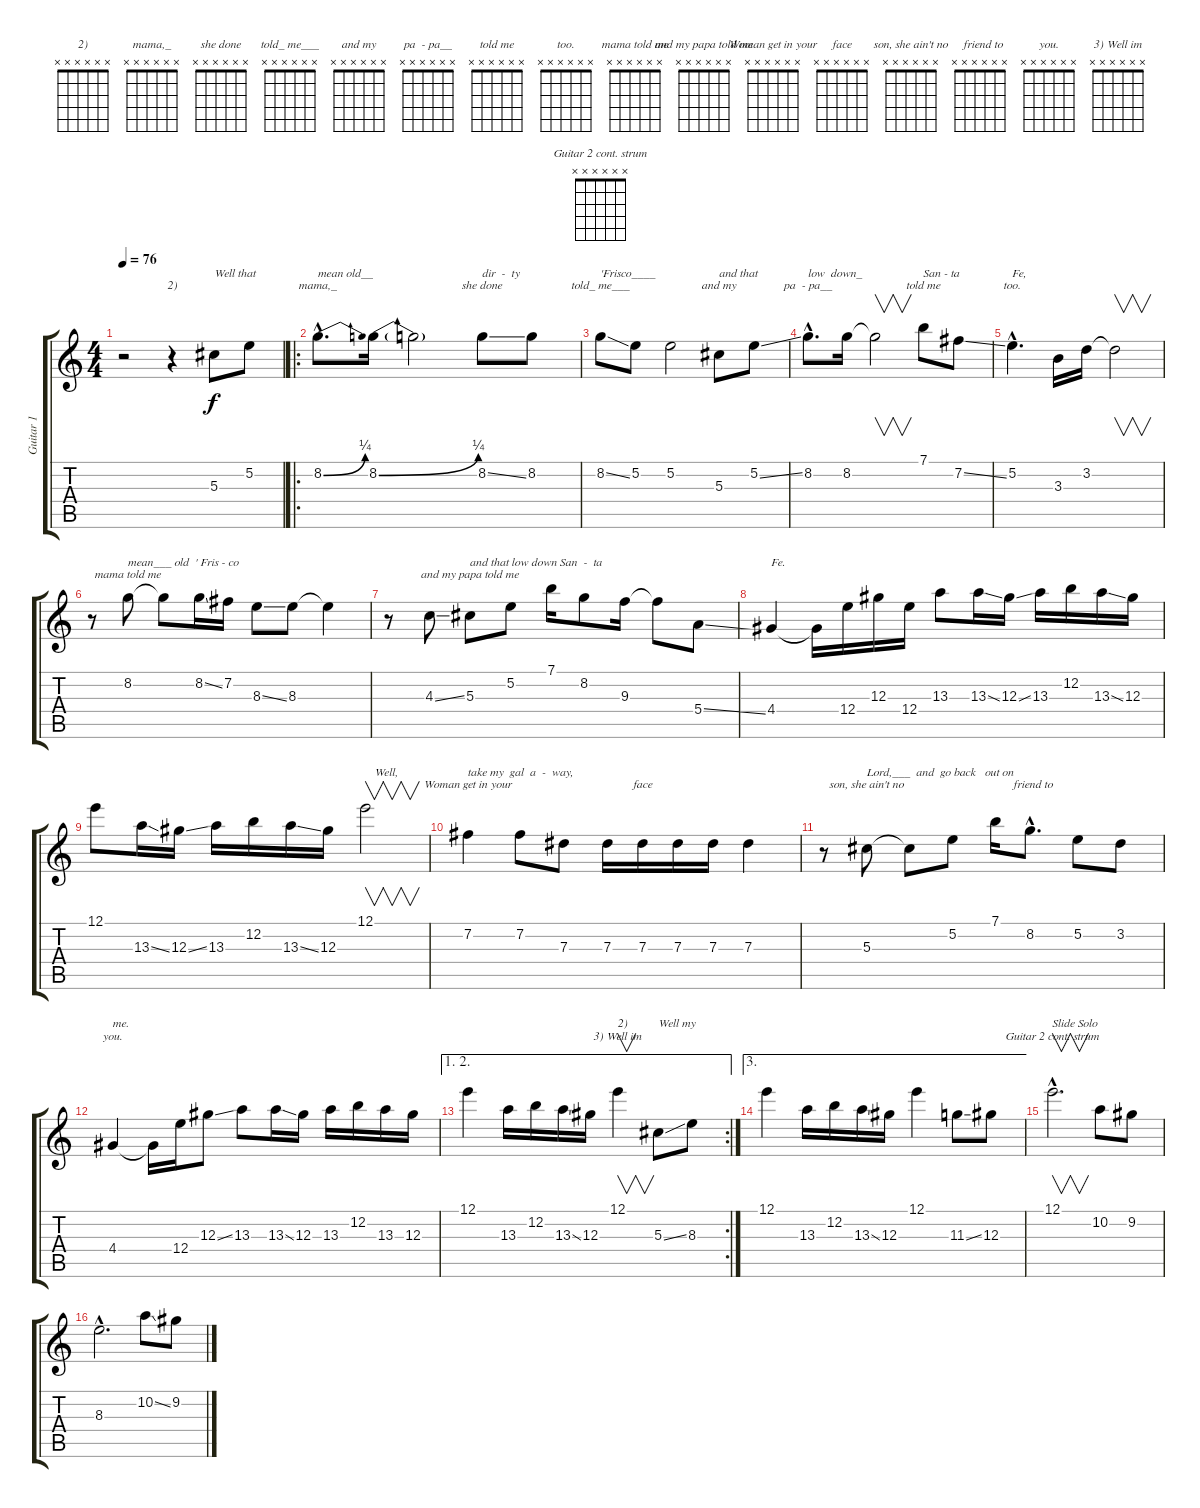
\track ("Guitar 1" "Guitar 1") {instrument acousticguitarsteel}
\staff {score tabs}
\tuning (E4 B3 Ab3 E3 B2 E2) {hide}
\chord ("2)" x x x x x x) {firstfret 0}
\chord ("mama,_" x x x x x x) {firstfret 0}
\chord ("she done" x x x x x x) {firstfret 0}
\chord ("told_ me___" x x x x x x) {firstfret 0}
\chord ("and my" x x x x x x) {firstfret 0}
\chord ("pa  - pa__" x x x x x x) {firstfret 0}
\chord ("told me" x x x x x x) {firstfret 0}
\chord ("too." x x x x x x) {firstfret 0}
\chord ("mama told me" x x x x x x) {firstfret 0}
\chord ("and my papa told me" x x x x x x) {firstfret 0}
\chord ("Woman get in your " x x x x x x) {firstfret 0}
\chord ("face" x x x x x x) {firstfret 0}
\chord ("son, she ain't no " x x x x x x) {firstfret 0}
\chord ("  friend to " x x x x x x) {firstfret 0}
\chord ("you." x x x x x x) {firstfret 0}
\chord ("3) Well im" x x x x x x) {firstfret 0}
\chord ("Guitar 2 cont. strum" x x x x x x) {firstfret 0}
\ts (4 4)
\tempo 76
\clef g2
\ks c
r.2{dy f instrument acousticguitarsteel} r.4{ch "2)"} 5.3.8{txt "Well that"} 5.2.8 |
\ro
8.2{be (bend 0 0 60 1) hac}.8{d ch "mama,_" txt "mean old__"} 8.2{be (bend 0 0 60 1)}.16 8.2{t}.2 8.2{ss}.8{ch "she done" txt "dir  -  ty"} 8.2.8 |
8.2{ss}.8{ch "told_ me___" txt "'Frisco____"} 5.2.8 5.2.2 5.3.8{ch "and my" txt "and that"} 5.2{ss}.8 |
8.2{hac}.8{d ch "pa  - pa__" txt "low  down_"} 8.2.16 8.2{t}.2{v} 7.1.8{ch "told me" txt "San - ta"} 7.2{ss}.8 |
5.2{hac}.4{d ch "too." txt "Fe,"} 3.3.16 3.2.16 3.2{t}.2{v} |
r.8 8.2.8{ch "mama told me" txt "mean___ old  ' Fris - co"} 8.2{t}.8 8.2{ss}.16 7.2.16 8.3{ss}.8 8.3.8 8.3{t}.4 |
r.8 4.3{ss}.8 5.3.8{ch "and my papa told me" txt "and that low down San  -  ta"} 5.2.8 7.1.16 8.2.8 9.3.16 9.3{t}.8 5.4{ss}.8 |
4.4.4{txt "Fe."} 4.4{t}.16 12.4.16 12.3.16 12.4.16 13.3.8 13.3{ss}.16 12.3{ss}.16 13.3.16 12.2.16 13.3{ss}.16 12.3.16 |
12.1.8 13.3{ss}.16 12.3{ss}.16 13.3.16 12.2.16 13.3{ss}.16 12.3.16 12.1.2{v txt "   Well,"} |
7.2.4{ch "Woman get in your " txt "take my  gal  a  -  way,"} 7.2.8 7.3.8 7.3.16 7.3.16{ch "face"} 7.3.16 7.3.16 7.3.4 |
r.8 5.3.8{ch "son, she ain't no " txt "Lord,___  and  go back   out on"} 5.3{t}.8 5.2.8 7.1.16 8.2{hac}.8{d ch "  friend to "} 5.2.8 3.2.8 |
4.4.4{ch "you." txt "me."} 4.4{t}.16 12.4.16 12.3{ss}.8 13.3.8 13.3{ss}.16 12.3.16 13.3.16 12.2.16 13.3.16 12.3.16 |
\ae (1 2)
\rc 2
12.1.4 13.3.16 12.2.16 13.3{ss}.16 12.3.16 12.1.4{v ch "3) Well im" txt "2)"} 5.3{ss}.8{txt "Well my"} 8.3.8 |
\ae 3
12.1.4 13.3.16 12.2.16 13.3{ss}.16 12.3.16 12.1.4 11.3{ss}.8 12.3.8 |
12.1{hac}.2{v d ch "Guitar 2 cont. strum" txt "Slide Solo"} 10.2.8 9.2.8 |
8.3{hac}.2{d} 10.2{ss}.8 9.2.8
